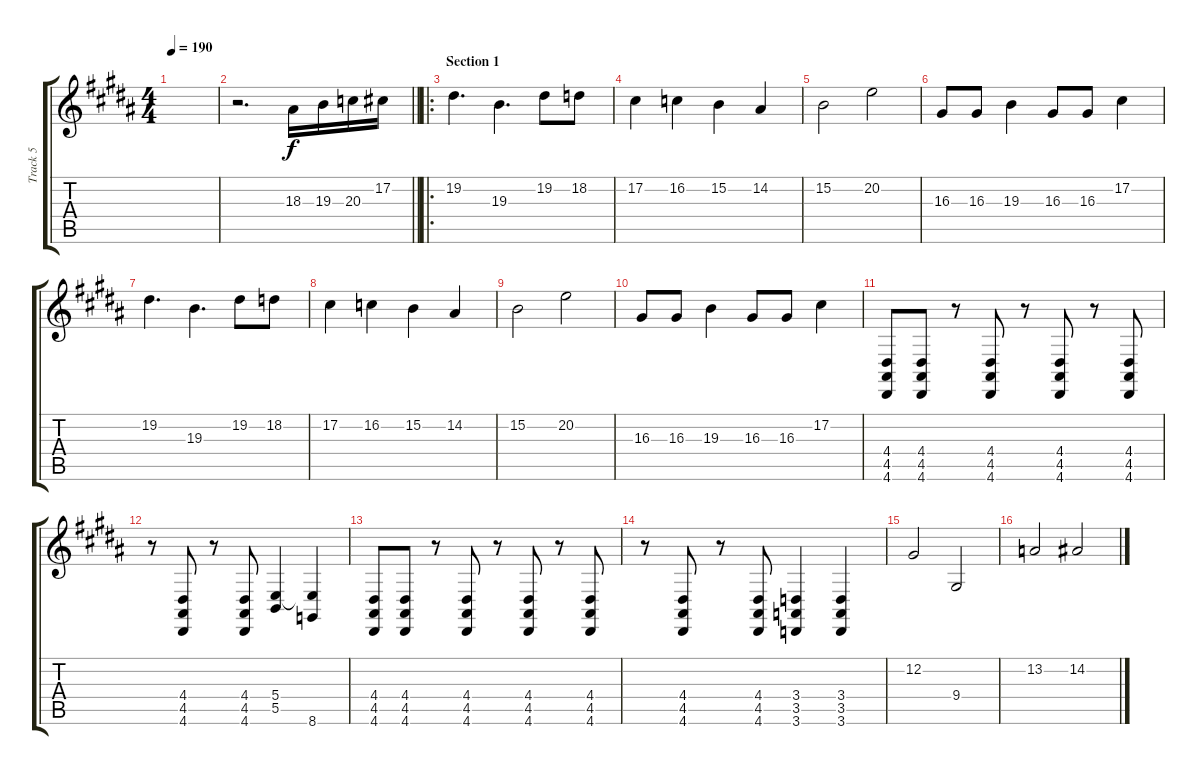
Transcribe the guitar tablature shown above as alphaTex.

\track ("Track 5" "Track 5") {instrument lead1square}
\staff {score tabs}
\tuning (Db4 Ab3 E3 B2 Gb2 B1) {hide}
\ts (4 4)
\tempo 190
\clef g2
\ks g#minor
|
\barLineRight lightlight
r.2{d} 18.3.16 19.3.16 20.3.16 17.2.16 |
\ro
\section ("" "Section 1")
19.2.4{d} 19.3.4{d} 19.2.8 18.2.8 |
17.2.4 16.2.4 15.2.4 14.2.4 |
15.2.2 20.2.2 |
16.3.8 16.3.8 19.3.4 16.3.8 16.3.8 17.2.4 |
19.2.4{d} 19.3.4{d} 19.2.8 18.2.8 |
17.2.4 16.2.4 15.2.4 14.2.4 |
15.2.2 20.2.2 |
16.3.8 16.3.8 19.3.4 16.3.8 16.3.8 17.2.4 |
(4.4 4.5 4.6).8 (4.4 4.5 4.6).8 r.8 (4.4 4.5 4.6).8 r.8 (4.4 4.5 4.6).8 r.8 (4.4 4.5 4.6).8 |
r.8 (4.4 4.5 4.6).8 r.8 (4.4 4.5 4.6).8 (5.4 5.5).4 (5.4{t} 8.6).4 |
(4.4 4.5 4.6).8 (4.4 4.5 4.6).8 r.8 (4.4 4.5 4.6).8 r.8 (4.4 4.5 4.6).8 r.8 (4.4 4.5 4.6).8 |
r.8 (4.4 4.5 4.6).8 r.8 (4.4 4.5 4.6).8 (3.4 3.5 3.6).4 (3.4 3.5 3.6).4 |
12.2.2 9.4.2 |
13.2.2 14.2.2
